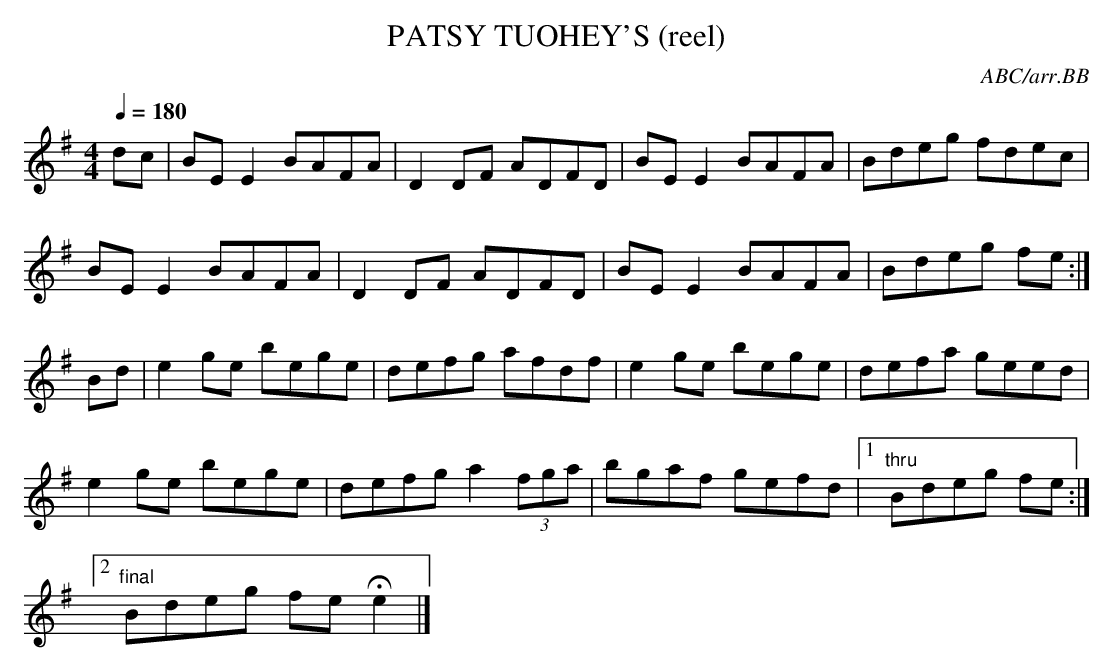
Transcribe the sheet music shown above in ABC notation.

X:1
T:PATSY TUOHEY'S (reel)
C:ABC/arr.BB
the spelling of Patsy's last name (i.e., with an "e")
Q:1/4=180
L:1/8
M:4/4
K:Em
dc|BEE2 BAFA|D2DF ADFD|BEE2 BAFA|Bdeg fdec|
BE E2 BAFA|D2DF ADFD|BE E2 BAFA|Bdeg fe :|
Bd|e2 ge bege|defg afdf|e2 ge bege|defa geed|
e2 ge bege|defg a2 (3fga|bgaf gefd|1 "thru"Bdeg fe :|
[2 "final" Bdeg feHe2|]
